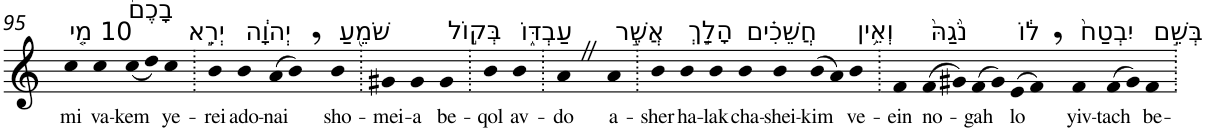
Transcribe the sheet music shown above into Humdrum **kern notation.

**kern	**text
*part1	*part1
*staff1	*staff1
*I"Piano	*
*I'Pno	*
!!LO:PB:g=z
*clefG2	*
*k[]	*
=95	=95
!LO:TX:a:t=10 מִ֤י	!
!	!LO:LY:b
4cc	mi
!LO:TX:a:t=בָכֶם֙	!
!	!LO:LY:b
4cc	va-
!	!LO:LY:b
(<8cc	-kem
8dd)	.
!LO:TX:a:t=יְרֵ֣א	!
!	!LO:LY:b
4cc	ye-
=96.	=96.
!	!LO:LY:b
4b	-rei
!LO:TX:a:t=יְהוָ֔ה	!
!	!LO:LY:b
4b	ado-
!	!LO:LY:b
(8a	-nai
8b,)	.
!LO:TX:a:t=שֹׁמֵ֖עַ	!
!	!LO:LY:b
4b	sho-
=97.	=97.
!	!LO:LY:b
4g#X	-mei-
!	!LO:LY:b
4g#	-a
!LO:TX:a:t=בְּק֣וֹל	!
!	!LO:LY:b
4g#	be-
=98.	=98.
!	!LO:LY:b
4b	-qol
!LO:TX:a:t=עַבְדּ֑וֹ	!
!	!LO:LY:b
4b	av-
=99.	=99.
!	!LO:LY:b
4aZ	-do
!LO:TX:a:t=אֲשֶׁ֣ר	!
!	!LO:LY:b
4a	a-
=100.	=100.
!	!LO:LY:b
4b	-sher
!LO:TX:a:t=הָלַ֣ךְ	!
!	!LO:LY:b
4b	ha-
!	!LO:LY:b
4b	-lak
!LO:TX:a:t=חֲשֵׁכִ֗ים	!
!	!LO:LY:b
4b	cha-
!	!LO:LY:b
4b	-shei-
!	!LO:LY:b
(8b	-kim
8a)	.
!LO:TX:a:t=וְאֵ֥ין	!
!	!LO:LY:b
4b	ve-
=101.	=101.
!	!LO:LY:b
4f	-ein
!LO:TX:a:t=נֹ֙גַהּ֙	!
!	!LO:LY:b
(>8f	no-
8g#X)	.
!	!LO:LY:b
(>8f	-gah
8g#)	.
!LO:TX:a:t=ל֔וֹ	!
!	!LO:LY:b
(>8e	lo
8f,)	.
!LO:TX:a:t=יִבְטַח֙	!
!	!LO:LY:b
4f	yiv-
!	!LO:LY:b
(>8f	-tach
8g#)	.
!LO:TX:a:t=בְּשֵׁ֣ם	!
!	!LO:LY:b
4f	be-
=.	=.
*-	*-
